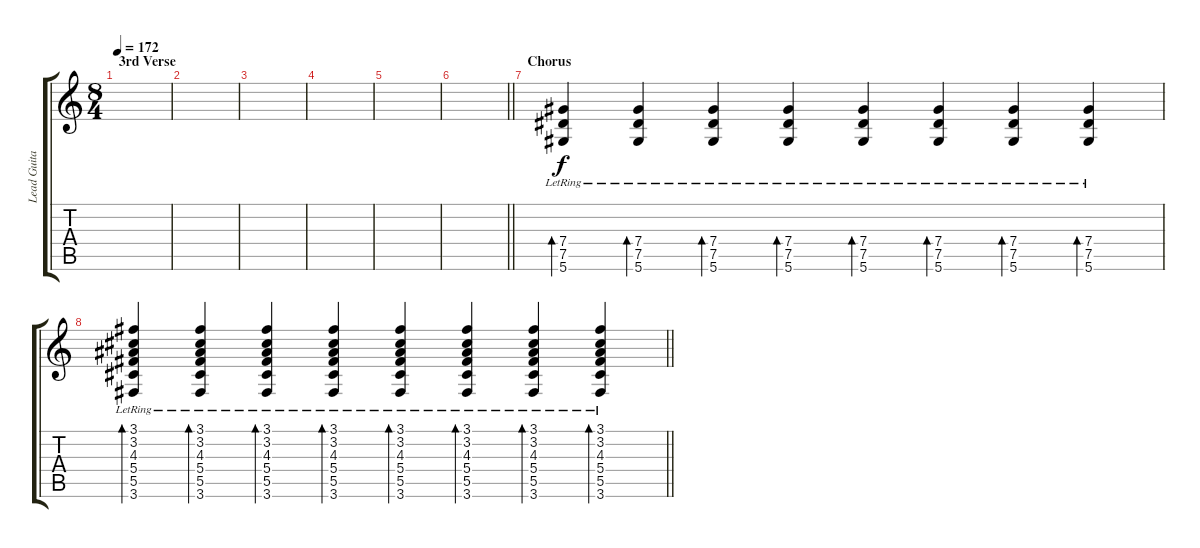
\track ("Lead Guitar" "Lead Guita") {instrument acousticguitarnylon}
\staff {score tabs}
\tuning (Eb4 Bb3 Gb3 Db3 Ab2 Eb2) {hide}
\ts (8 4)
\section ("" "3rd Verse")
\tempo 172
\clef g2
\ks c
|
|
|
|
|
\barLineRight lightlight
|
\section ("" "Chorus")
(7.4{lr} 7.5{lr} 5.6{lr}).4{bd 60 volume 13 balance 9} (7.4{lr} 7.5{lr} 5.6{lr}).4{bd 60} (7.4{lr} 7.5{lr} 5.6{lr}).4{bd 60} (7.4{lr} 7.5{lr} 5.6{lr}).4{bd 60} (7.4{lr} 7.5{lr} 5.6{lr}).4{bd 60} (7.4{lr} 7.5{lr} 5.6{lr}).4{bd 60} (7.4{lr} 7.5{lr} 5.6{lr}).4{bd 60} (7.4{lr} 7.5{lr} 5.6{lr}).4{bd 60} |
\barLineRight lightlight
(3.1{lr} 3.2{lr} 4.3{lr} 5.4{lr} 5.5{lr} 3.6{lr}).4{bd 60} (3.1{lr} 3.2{lr} 4.3{lr} 5.4{lr} 5.5{lr} 3.6{lr}).4{bd 60} (3.1{lr} 3.2{lr} 4.3{lr} 5.4{lr} 5.5{lr} 3.6{lr}).4{bd 60} (3.1{lr} 3.2{lr} 4.3{lr} 5.4{lr} 5.5{lr} 3.6{lr}).4{bd 60} (3.1{lr} 3.2{lr} 4.3{lr} 5.4{lr} 5.5{lr} 3.6{lr}).4{bd 60} (3.1{lr} 3.2{lr} 4.3{lr} 5.4{lr} 5.5{lr} 3.6{lr}).4{bd 60} (3.1{lr} 3.2{lr} 4.3{lr} 5.4{lr} 5.5{lr} 3.6{lr}).4{bd 60} (3.1{lr} 3.2{lr} 4.3{lr} 5.4{lr} 5.5{lr} 3.6{lr}).4{bd 60}
